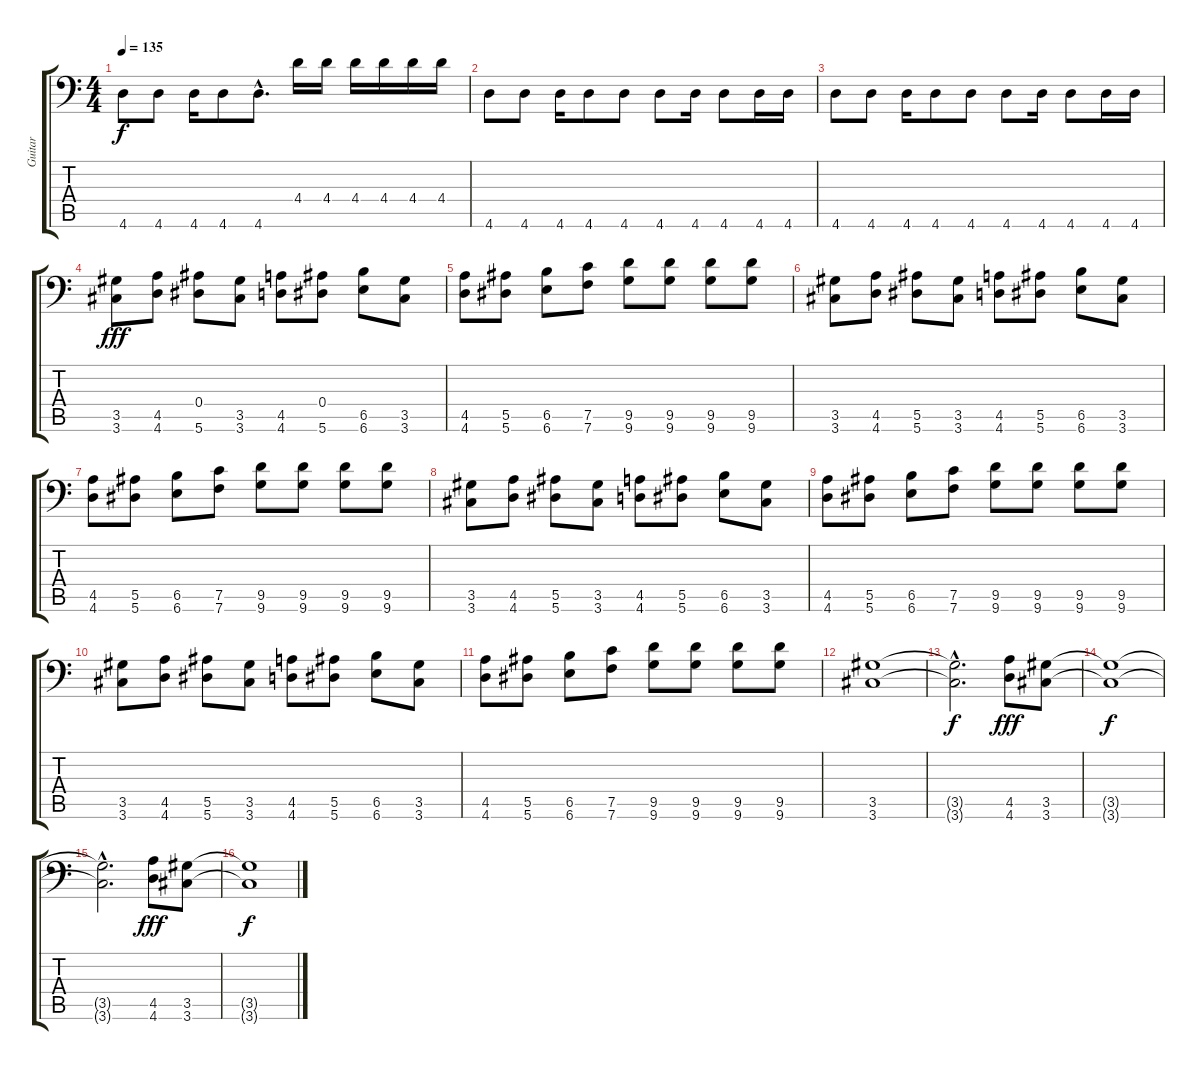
\track ("Guitar" "Guitar") {instrument distortionguitar}
\staff {score tabs}
\tuning (C4 G3 Eb3 Bb2 F2 Bb1) {hide}
\ts (4 4)
\tempo 135
\clef f4
\ks c
4.6.8{dy f} 4.6.8 4.6.16 4.6.8 4.6{hac}.8{d} 4.4.16 4.4.16 4.4.16 4.4.16 4.4.16 4.4.16 |
4.6.8 4.6.8 4.6.16 4.6.8 4.6.8 4.6.8 4.6.16 4.6.8 4.6.16 4.6.16 |
4.6.8 4.6.8 4.6.16 4.6.8 4.6.8 4.6.8 4.6.16 4.6.8 4.6.16 4.6.16 |
(3.5 3.6).8{dy fff} (4.5 4.6).8 (0.4 5.6).8 (3.5 3.6).8 (4.5 4.6).8 (0.4 5.6).8 (6.5 6.6).8 (3.5 3.6).8 |
(4.5 4.6).8 (5.5 5.6).8 (6.5 6.6).8 (7.5 7.6).8 (9.5 9.6).8 (9.5 9.6).8 (9.5 9.6).8 (9.5 9.6).8 |
(3.5 3.6).8 (4.5 4.6).8 (5.5 5.6).8 (3.5 3.6).8 (4.5 4.6).8 (5.5 5.6).8 (6.5 6.6).8 (3.5 3.6).8 |
(4.5 4.6).8 (5.5 5.6).8 (6.5 6.6).8 (7.5 7.6).8 (9.5 9.6).8 (9.5 9.6).8 (9.5 9.6).8 (9.5 9.6).8 |
(3.5 3.6).8 (4.5 4.6).8 (5.5 5.6).8 (3.5 3.6).8 (4.5 4.6).8 (5.5 5.6).8 (6.5 6.6).8 (3.5 3.6).8 |
(4.5 4.6).8 (5.5 5.6).8 (6.5 6.6).8 (7.5 7.6).8 (9.5 9.6).8 (9.5 9.6).8 (9.5 9.6).8 (9.5 9.6).8 |
(3.5 3.6).8 (4.5 4.6).8 (5.5 5.6).8 (3.5 3.6).8 (4.5 4.6).8 (5.5 5.6).8 (6.5 6.6).8 (3.5 3.6).8 |
(4.5 4.6).8 (5.5 5.6).8 (6.5 6.6).8 (7.5 7.6).8 (9.5 9.6).8 (9.5 9.6).8 (9.5 9.6).8 (9.5 9.6).8 |
(3.5 3.6).1 |
(3.5{hac t} 3.6{hac t}).2{d dy f} (4.5 4.6).8{dy fff} (3.5 3.6).8 |
(3.5{t} 3.6{t}).1{dy f} |
(3.5{hac t} 3.6{hac t}).2{d} (4.5 4.6).8{dy fff} (3.5 3.6).8 |
(3.5{t} 3.6{t}).1{dy f}
